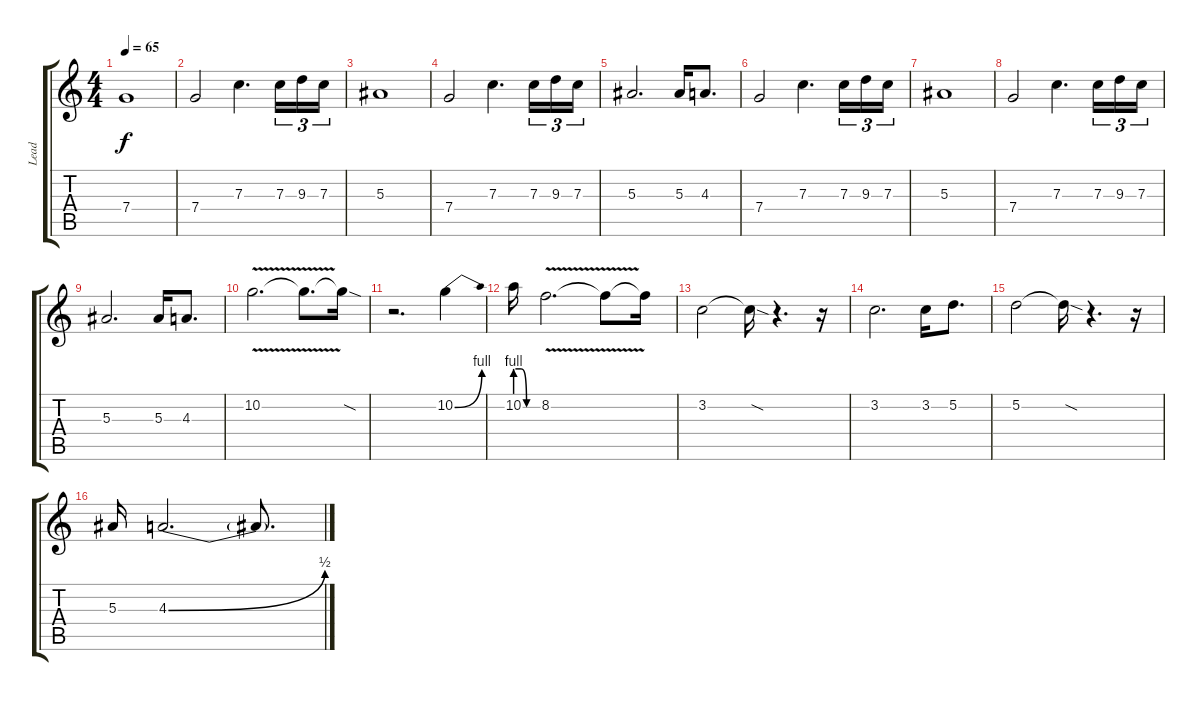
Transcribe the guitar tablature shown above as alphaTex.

\track ("Lead" "Lead") {instrument distortionguitar}
\staff {score tabs}
\tuning (D4 A3 F3 C3 G2 C2) {hide}
\ts (4 4)
\tempo 65
\clef g2
\ks c
7.4.1{dy f} |
7.4.2 7.3.4{d} 7.3.16{tu (3 2)} 9.3.16{tu (3 2)} 7.3.16{tu (3 2)} |
5.3.1 |
7.4.2 7.3.4{d} 7.3.16{tu (3 2)} 9.3.16{tu (3 2)} 7.3.16{tu (3 2)} |
5.3.2{d} 5.3.16 4.3.8{d} |
7.4.2 7.3.4{d} 7.3.16{tu (3 2)} 9.3.16{tu (3 2)} 7.3.16{tu (3 2)} |
5.3.1 |
7.4.2 7.3.4{d} 7.3.16{tu (3 2)} 9.3.16{tu (3 2)} 7.3.16{tu (3 2)} |
5.3.2{d} 5.3.16 4.3.8{d} |
10.2{v}.2{d} 10.2{t}.8{d} 10.2{sod t}.16 |
r.2{d} 10.2{be (bend 0 0 60 4)}.4 |
10.2{be (custom 0 4 15 4 30 0 60 0)}.16 8.2{v}.2{d} 8.2{t}.8 8.2{t}.16 |
3.2.2 3.2{sod t}.16 r.4{d} r.16 |
3.2.2{d} 3.2.16 5.2.8{d} |
5.2.2 5.2{sod t}.16 r.4{d} r.16 |
5.3.16 4.3{be (bend 0 0 60 2)}.2{d} 4.3{t}.8{d}
